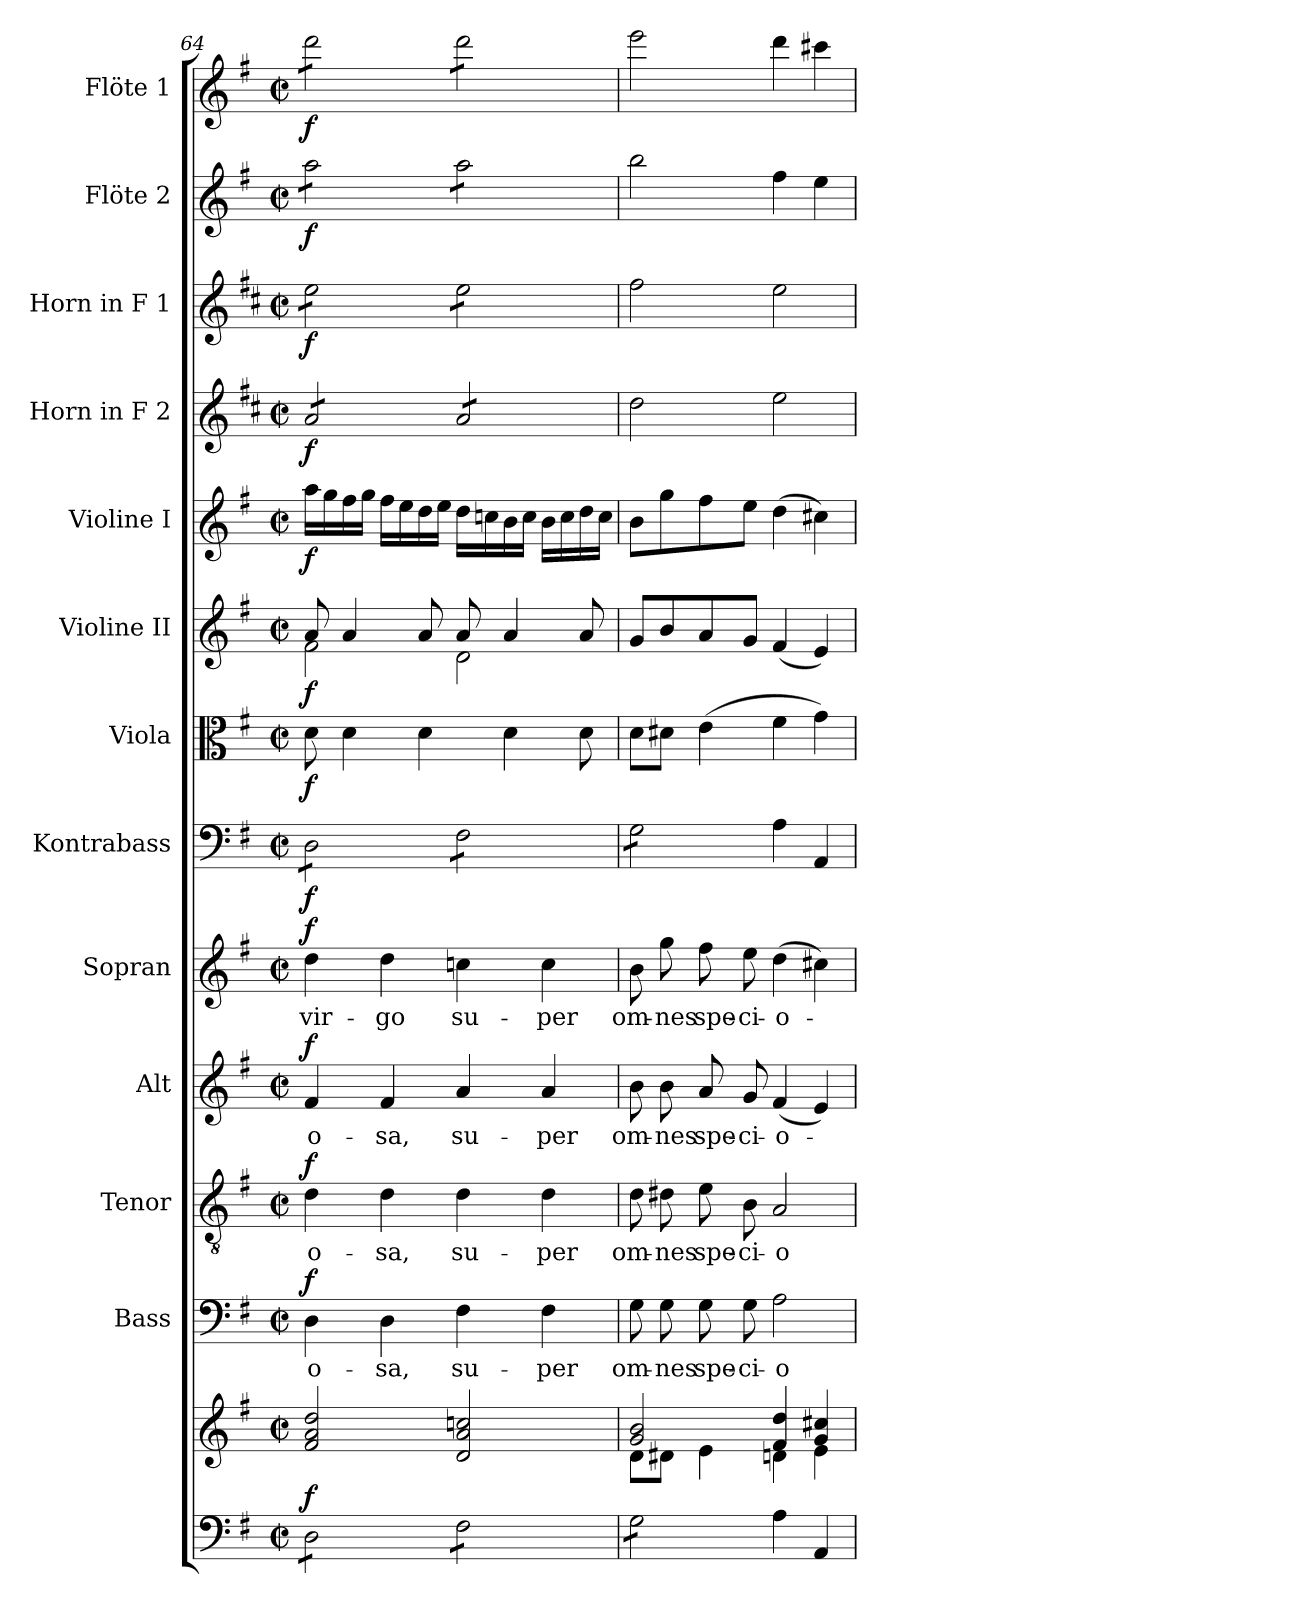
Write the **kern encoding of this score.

**kern	**kern	**dynam	**kern	**text	**dynam	**kern	**text	**dynam	**kern	**text	**dynam	**kern	**text	**dynam	**kern	**dynam	**kern	**dynam	**kern	**dynam	**kern	**dynam	**kern	**dynam	**kern	**dynam	**kern	**dynam	**kern	**dynam
*part13	*part13	*part13	*part12	*part12	*part12	*part11	*part11	*part11	*part10	*part10	*part10	*part9	*part9	*part9	*part8	*part8	*part7	*part7	*part6	*part6	*part5	*part5	*part4	*part4	*part3	*part3	*part2	*part2	*part1	*part1
*staff14	*staff13	*staff13/14	*staff12	*staff12	*staff12	*staff11	*staff11	*staff11	*staff10	*staff10	*staff10	*staff9	*staff9	*staff9	*staff8	*staff8	*staff7	*staff7	*staff6	*staff6	*staff5	*staff5	*staff4	*staff4	*staff3	*staff3	*staff2	*staff2	*staff1	*staff1
*	*	*	*I"Bass	*	*	*I"Tenor	*	*	*I"Alt	*	*	*I"Sopran	*	*	*I"Kontrabass	*	*I"Viola	*	*I"Violine II	*	*I"Violine I	*	*I"Horn in F 2	*	*I"Horn in F 1	*	*I"Flöte 2	*	*I"Flöte 1	*
*	*	*	*I'B.	*	*	*I'T.	*	*	*I'A.	*	*	*I'S.	*	*	*I'Kb.	*	*I'Vla.	*	*I'Vl. II	*	*I'Vl. I	*	*I'Hrn. F 2	*	*I'Hrn. F 1	*	*I'Fl. 2	*	*I'Fl. 1	*
*clefF4	*clefG2	*	*clefF4	*	*	*clefGv2	*	*	*clefG2	*	*	*clefG2	*	*	*clefF4	*	*clefC3	*	*clefG2	*	*clefG2	*	*clefG2	*	*clefG2	*	*clefG2	*	*clefG2	*
*	*	*	*	*	*	*	*	*	*	*	*	*	*	*	*ITrd7c12	*	*	*	*	*	*	*	*ITrd4c7	*	*ITrd4c7	*	*	*	*	*
*k[f#]	*k[f#]	*	*k[f#]	*	*	*k[f#]	*	*	*k[f#]	*	*	*k[f#]	*	*	*k[f#]	*	*k[f#]	*	*k[f#]	*	*k[f#]	*	*k[f#]	*	*k[f#]	*	*k[f#]	*	*k[f#]	*
*G:	*G:	*	*G:	*	*	*G:	*	*	*G:	*	*	*G:	*	*	*G:	*	*G:	*	*G:	*	*G:	*	*G:	*	*G:	*	*G:	*	*G:	*
*M2/2	*M2/2	*	*M2/2	*	*	*M2/2	*	*	*M2/2	*	*	*M2/2	*	*	*M2/2	*	*M2/2	*	*M2/2	*	*M2/2	*	*M2/2	*	*M2/2	*	*M2/2	*	*M2/2	*
*met(c|)	*met(c|)	*	*met(c|)	*	*	*met(c|)	*	*	*met(c|)	*	*	*met(c|)	*	*	*met(c|)	*	*met(c|)	*	*met(c|)	*	*met(c|)	*	*met(c|)	*	*met(c|)	*	*met(c|)	*	*met(c|)	*
=64	=64	=64	=64	=64	=64	=64	=64	=64	=64	=64	=64	=64	=64	=64	=64	=64	=64	=64	=64	=64	=64	=64	=64	=64	=64	=64	=64	=64	=64	=64
!	!	!LO:DY:a=2	!	!LO:LY:b	!LO:DY:a	!	!LO:LY:b	!LO:DY:a	!	!LO:LY:b	!LO:DY:a	!	!LO:LY:b	!LO:DY:a	!	!LO:DY:b	!	!LO:DY:b	!	!LO:DY:b	!	!LO:DY:b	!	!LO:DY:b	!	!LO:DY:b	!	!LO:DY:b	!	!LO:DY:b
*	*	*	*	*	*	*	*	*	*	*	*	*	*	*	*	*	*	*	*^	*	*	*	*	*	*	*	*	*	*	*
*tremolo	*	*	*	*	*	*	*	*	*	*	*	*	*	*	*	*	*	*	*	*	*	*	*	*	*	*	*	*	*	*	*
*	*	*	*	*	*	*	*	*	*	*	*	*	*	*	*tremolo	*	*	*	*	*	*	*	*	*	*	*	*	*	*	*	*
*	*	*	*	*	*	*	*	*	*	*	*	*	*	*	*	*	*	*	*	*	*	*	*	*tremolo	*	*	*	*	*	*	*
*	*	*	*	*	*	*	*	*	*	*	*	*	*	*	*	*	*	*	*	*	*	*	*	*	*	*tremolo	*	*	*	*	*
*	*	*	*	*	*	*	*	*	*	*	*	*	*	*	*	*	*	*	*	*	*	*	*	*	*	*	*	*tremolo	*	*	*
*	*	*	*	*	*	*	*	*	*	*	*	*	*	*	*	*	*	*	*	*	*	*	*	*	*	*	*	*	*	*tremolo	*
8D\L	2f#/ 2a/ 2dd/	f	4D\	-o-	f	4d\	-o-	f	4f#/	-o-	f	4dd\	vir-	f	8DD\L	f	8d\	f	8a/	2f#\	f	16aa\LL	f	8d/L	f	8a\L	f	8aa\L	f	8ddd\L	f
.	.	.	.	.	.	.	.	.	.	.	.	.	.	.	.	.	.	.	.	.	.	16gg\	.	.	.	.	.	.	.	.	.
8D\	.	.	.	.	.	.	.	.	.	.	.	.	.	.	8DD\	.	4d\	.	4a/	.	.	16ff#\	.	8d/	.	8a\	.	8aa\	.	8ddd\	.
.	.	.	.	.	.	.	.	.	.	.	.	.	.	.	.	.	.	.	.	.	.	16gg\JJ	.	.	.	.	.	.	.	.	.
!	!	!	!	!LO:LY:b	!	!	!LO:LY:b	!	!	!LO:LY:b	!	!	!LO:LY:b	!	!	!	!	!	!	!	!	!	!	!	!	!	!	!	!	!	!
8D\	.	.	4D\	-sa,	.	4d\	-sa,	.	4f#/	-sa,	.	4dd\	-go	.	8DD\	.	.	.	.	.	.	16ff#\LL	.	8d/	.	8a\	.	8aa\	.	8ddd\	.
.	.	.	.	.	.	.	.	.	.	.	.	.	.	.	.	.	.	.	.	.	.	16ee\	.	.	.	.	.	.	.	.	.
8D\J	.	.	.	.	.	.	.	.	.	.	.	.	.	.	8DD\J	.	4d\	.	8a/	.	.	16dd\	.	8d/J	.	8a\J	.	8aa\J	.	8ddd\J	.
.	.	.	.	.	.	.	.	.	.	.	.	.	.	.	.	.	.	.	.	.	.	16ee\JJ	.	.	.	.	.	.	.	.	.
!	!	!	!	!LO:LY:b	!	!	!LO:LY:b	!	!	!LO:LY:b	!	!	!LO:LY:b	!	!	!	!	!	!	!	!	!	!	!	!	!	!	!	!	!	!
8F#\L	2d/ 2a/ 2ccn/	.	4F#\	su-	.	4d\	su-	.	4a/	su-	.	4ccn\	su-	.	8FF#\L	.	.	.	8a/	2d\	.	16dd\LL	.	8d/L	.	8a\L	.	8aa\L	.	8ddd\L	.
.	.	.	.	.	.	.	.	.	.	.	.	.	.	.	.	.	.	.	.	.	.	16ccn\	.	.	.	.	.	.	.	.	.
8F#\	.	.	.	.	.	.	.	.	.	.	.	.	.	.	8FF#\	.	4d\	.	4a/	.	.	16b\	.	8d/	.	8a\	.	8aa\	.	8ddd\	.
.	.	.	.	.	.	.	.	.	.	.	.	.	.	.	.	.	.	.	.	.	.	16cc\JJ	.	.	.	.	.	.	.	.	.
!	!	!	!	!LO:LY:b	!	!	!LO:LY:b	!	!	!LO:LY:b	!	!	!LO:LY:b	!	!	!	!	!	!	!	!	!	!	!	!	!	!	!	!	!	!
8F#\	.	.	4F#\	-per	.	4d\	-per	.	4a/	-per	.	4cc\	-per	.	8FF#\	.	.	.	.	.	.	16b\LL	.	8d/	.	8a\	.	8aa\	.	8ddd\	.
.	.	.	.	.	.	.	.	.	.	.	.	.	.	.	.	.	.	.	.	.	.	16cc\	.	.	.	.	.	.	.	.	.
8F#\J	.	.	.	.	.	.	.	.	.	.	.	.	.	.	8FF#\J	.	8d\	.	8a/	.	.	16dd\	.	8d/J	.	8a\J	.	8aa\J	.	8ddd\J	.
*	*	*	*	*	*	*	*	*	*	*	*	*	*	*	*	*	*	*	*	*	*	*	*	*	*	*	*	*	*	*Xtremolo	*
*	*	*	*	*	*	*	*	*	*	*	*	*	*	*	*	*	*	*	*	*	*	*	*	*	*	*	*	*Xtremolo	*	*	*
*	*	*	*	*	*	*	*	*	*	*	*	*	*	*	*	*	*	*	*	*	*	*	*	*	*	*Xtremolo	*	*	*	*	*
*	*	*	*	*	*	*	*	*	*	*	*	*	*	*	*	*	*	*	*	*	*	*	*	*Xtremolo	*	*	*	*	*	*	*
.	.	.	.	.	.	.	.	.	.	.	.	.	.	.	.	.	.	.	.	.	.	16cc\JJ	.	.	.	.	.	.	.	.	.
*	*	*	*	*	*	*	*	*	*	*	*	*	*	*	*	*	*	*	*v	*v	*	*	*	*	*	*	*	*	*	*	*
!!LO:PB:g=z
=65	=65	=65	=65	=65	=65	=65	=65	=65	=65	=65	=65	=65	=65	=65	=65	=65	=65	=65	=65	=65	=65	=65	=65	=65	=65	=65	=65	=65	=65	=65
*	*^	*	*	*	*	*	*	*	*	*	*	*	*	*	*	*	*	*	*	*	*	*	*	*	*	*	*	*	*	*
!	!	!	!	!	!LO:LY:b	!	!	!LO:LY:b	!	!	!LO:LY:b	!	!	!LO:LY:b	!	!	!	!	!	!	!	!	!	!	!	!	!	!	!	!	!
8G\L	2g/ 2b/	8d\L	.	8G\	om-	.	8d\	om-	.	8b\	om-	.	8b\	om-	.	8GG\L	.	8d\L	.	8g/L	.	8b\L	.	2g\	.	2b\	.	2bb\	.	2eee\	.
!	!	!	!	!	!LO:LY:b	!	!	!LO:LY:b	!	!	!LO:LY:b	!	!	!LO:LY:b	!	!	!	!	!	!	!	!	!	!	!	!	!	!	!	!	!
8G\	.	8d#X\J	.	8G\	-nes	.	8d#X\	-nes	.	8b\	-nes	.	8gg\	-nes	.	8GG\	.	8d#X\J	.	8b/	.	8gg\	.	.	.	.	.	.	.	.	.
!	!	!	!	!	!LO:LY:b	!	!	!LO:LY:b	!	!	!LO:LY:b	!	!	!LO:LY:b	!	!	!	!	!	!	!	!	!	!	!	!	!	!	!	!	!
8G\	.	4e\	.	8G\	spe-	.	8e\	spe-	.	8a/	spe-	.	8ff#\	spe-	.	8GG\	.	(>4e\	.	8a/	.	8ff#\	.	.	.	.	.	.	.	.	.
!	!	!	!	!	!LO:LY:b	!	!	!LO:LY:b	!	!	!LO:LY:b	!	!	!LO:LY:b	!	!	!	!	!	!	!	!	!	!	!	!	!	!	!	!	!
8G\J	.	.	.	8G\	-ci-	.	8B\	-ci-	.	8g/	-ci-	.	8ee\	-ci-	.	8GG\J	.	.	.	8g/J	.	8ee\J	.	.	.	.	.	.	.	.	.
*	*	*	*	*	*	*	*	*	*	*	*	*	*	*	*	*Xtremolo	*	*	*	*	*	*	*	*	*	*	*	*	*	*	*
*Xtremolo	*	*	*	*	*	*	*	*	*	*	*	*	*	*	*	*	*	*	*	*	*	*	*	*	*	*	*	*	*	*	*
!	!	!	!	!	!LO:LY:b	!	!	!LO:LY:b	!	!	!LO:LY:b	!	!	!LO:LY:b	!	!	!	!	!	!	!	!	!	!	!	!	!	!	!	!	!
4A\	4f#/ 4dd/	4dn\	.	2A\	-o-	.	2A/	-o-	.	(<4f#/	-o-	.	(>4dd\	-o-	.	4AA\	.	4f#\	.	(<4f#/	.	(>4dd\	.	2a\	.	2a\	.	4ff#\	.	4ddd\	.
4AA/	4g/ 4cc#X/	4e\	.	.	.	.	.	.	.	4e/)	.	.	4cc#X\)	.	.	4AAA/	.	4g\)	.	4e/)	.	4cc#X\)	.	.	.	.	.	4ee\	.	4ccc#X\	.
*	*v	*v	*	*	*	*	*	*	*	*	*	*	*	*	*	*	*	*	*	*	*	*	*	*	*	*	*	*	*	*	*
=	=	=	=	=	=	=	=	=	=	=	=	=	=	=	=	=	=	=	=	=	=	=	=	=	=	=	=	=	=	=
*-	*-	*-	*-	*-	*-	*-	*-	*-	*-	*-	*-	*-	*-	*-	*-	*-	*-	*-	*-	*-	*-	*-	*-	*-	*-	*-	*-	*-	*-	*-
